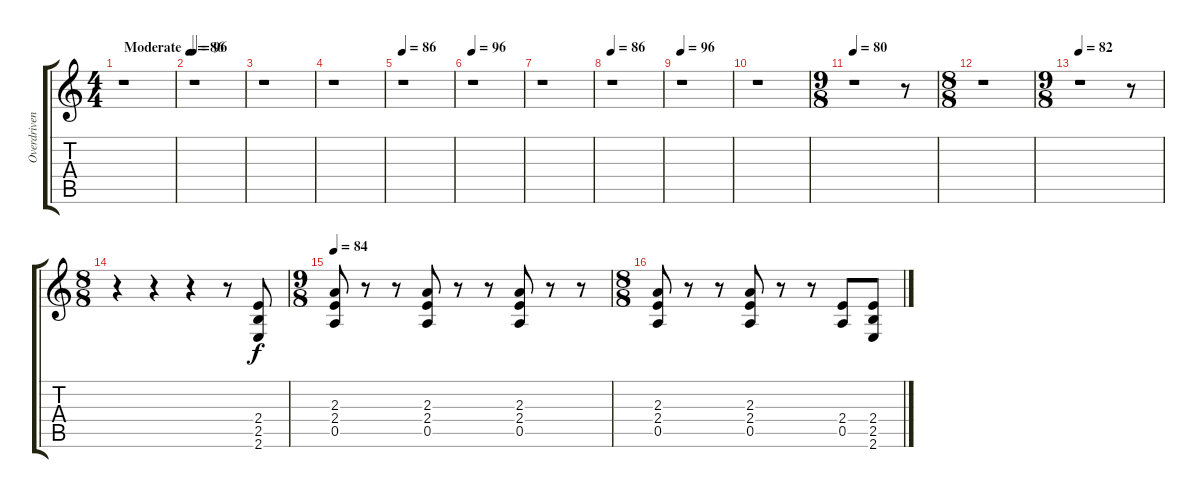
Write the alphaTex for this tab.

\track ("Overdriven D Dropped" "Overdriven") {instrument overdrivenguitar}
\staff {score tabs}
\tuning (E4 B3 G3 D3 A2 D2) {hide}
\ts (4 4)
\tempo (86 "Moderate")
\clef g2
\ks c
r.1{dy f instrument overdrivenguitar} |
\tempo 96
r.1 |
r.1 |
r.1 |
\tempo 86
r.1 |
\tempo 96
r.1 |
r.1 |
\tempo 86
r.1 |
\tempo 96
r.1 |
r.1 |
\ts (9 8)
\tempo 80
r.1 r.8 |
\ts (8 8)
r.1 |
\ts (9 8)
\tempo 82
r.1 r.8 |
\ts (8 8)
r.4{balance 0} r.4 r.4 r.8 (2.4 2.5 2.6).8 |
\ts (9 8)
\tempo 84
(2.3 2.4 0.5).8 r.8 r.8 (2.3 2.4 0.5).8 r.8 r.8 (2.3 2.4 0.5).8 r.8 r.8 |
\ts (8 8)
(2.3 2.4 0.5).8 r.8 r.8 (2.3 2.4 0.5).8 r.8 r.8 (2.4 0.5).8 (2.4 2.5 2.6).8
